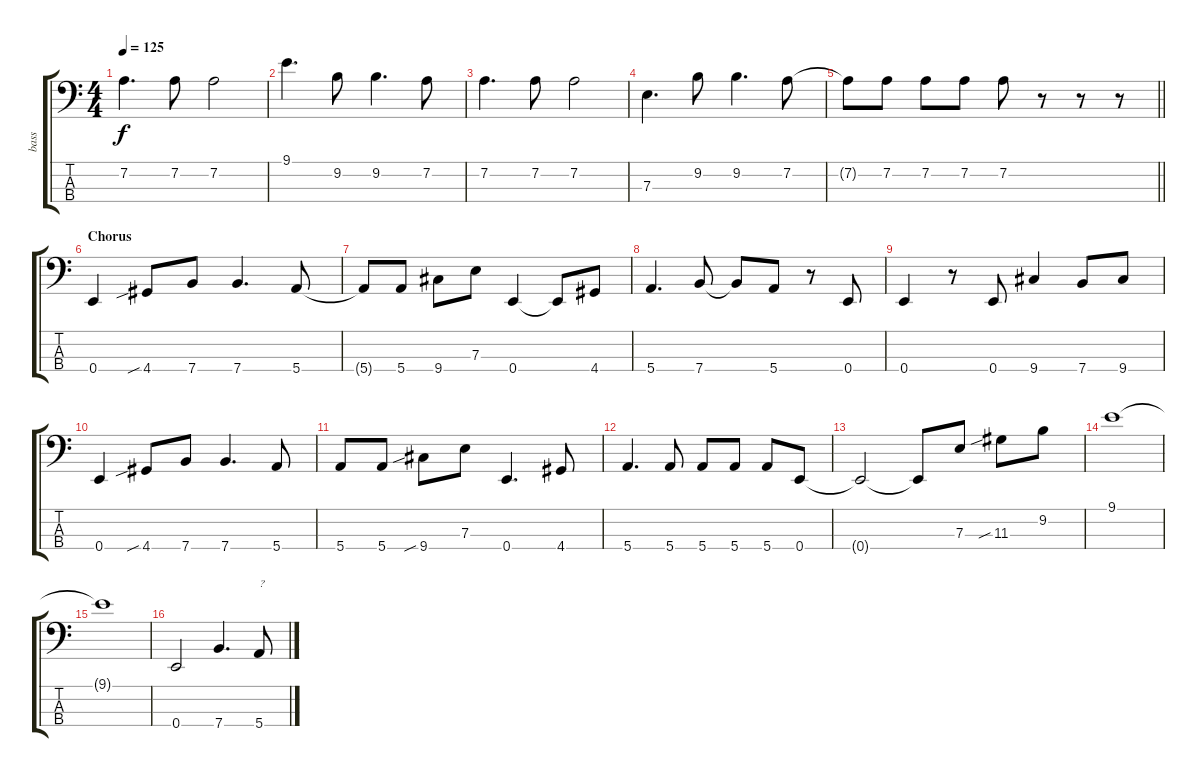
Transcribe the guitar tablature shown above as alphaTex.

\track ("bass" "bass") {instrument electricbassfinger}
\staff {score tabs}
\tuning (G2 D2 A1 E1) {hide}
\ts (4 4)
\tempo 125
\clef f4
\ks c
7.2.4{d dy f} 7.2.8 7.2.2 |
9.1.4{d} 9.2.8 9.2.4{d} 7.2.8 |
7.2.4{d} 7.2.8 7.2.2 |
7.3.4{d} 9.2.8 9.2.4{d} 7.2.8 |
\barLineRight lightlight
7.2{t}.8 7.2.8 7.2.8 7.2.8 7.2.8 r.8 r.8 r.8 |
\section ("" "Chorus")
0.4.4 4.4{sib}.8 7.4.8 7.4.4{d} 5.4.8 |
5.4{t}.8 5.4.8 9.4.8 7.3.8 0.4.4 0.4{t}.8 4.4.8 |
5.4.4{d} 7.4.8 7.4{t}.8 5.4.8 r.8 0.4.8 |
0.4.4 r.8 0.4.8 9.4.4 7.4.8 9.4.8 |
0.4.4 4.4{sib}.8 7.4.8 7.4.4{d} 5.4.8 |
5.4.8 5.4.8 9.4{sib}.8 7.3.8 0.4.4{d} 4.4.8 |
5.4.4{d} 5.4.8 5.4.8 5.4.8 5.4.8 0.4.8 |
0.4{t}.2 0.4{t}.8 7.3.8 11.3{sib}.8 9.2.8 |
9.1.1 |
9.1{t}.1 |
0.4.2 7.4.4{d} 5.4.8{txt "?"}
